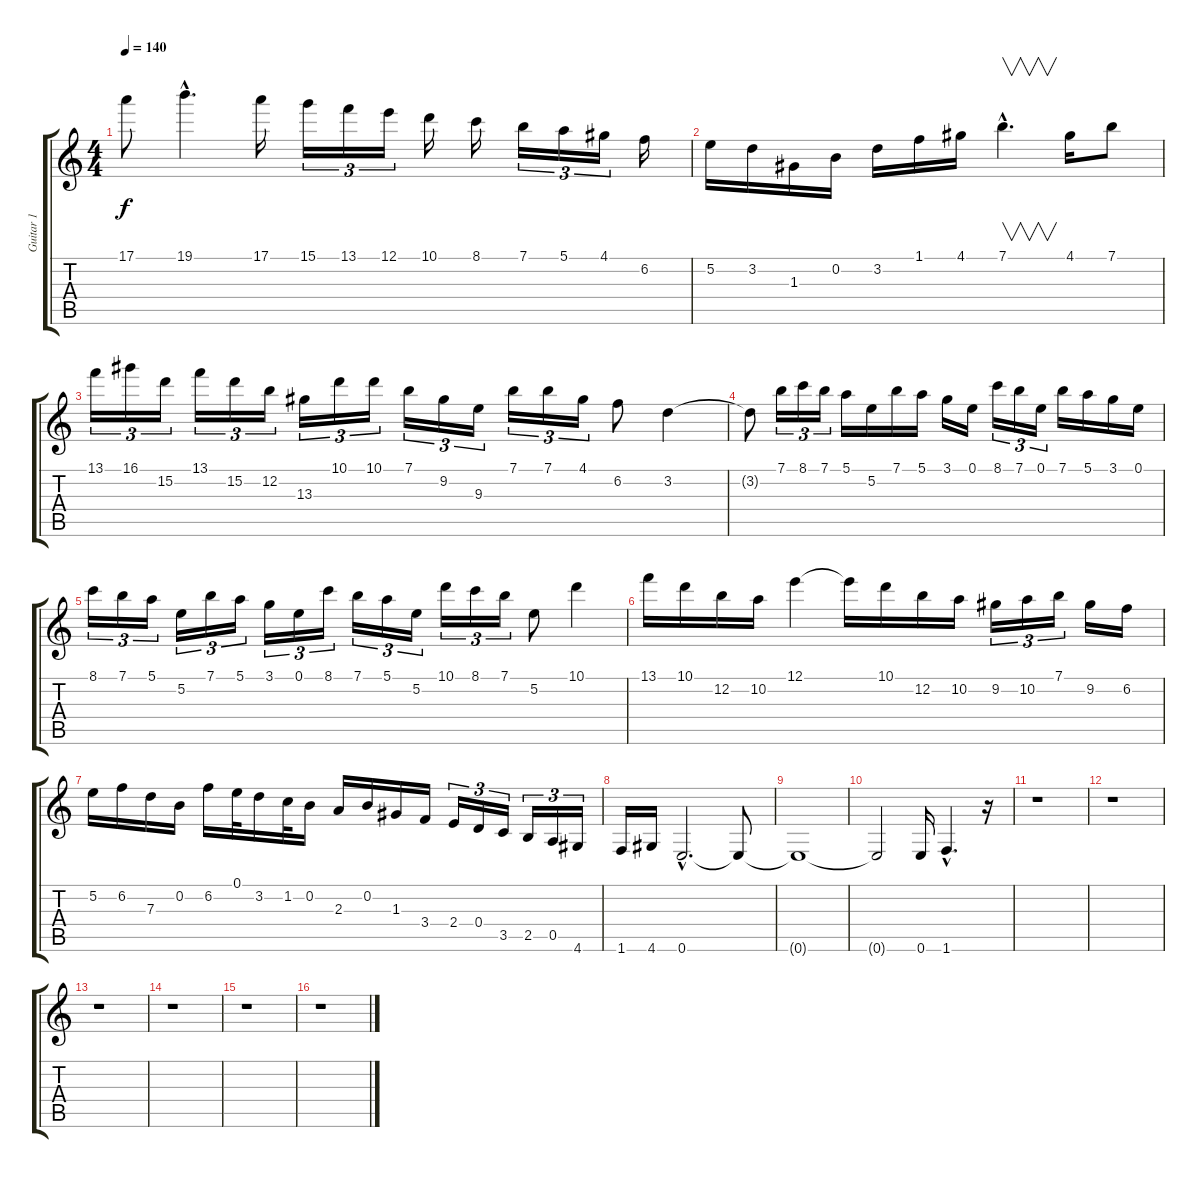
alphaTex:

\track ("Guitar 1" "Guitar 1") {instrument overdrivenguitar}
\staff {score tabs}
\tuning (E4 B3 G3 D3 A2 E2) {hide}
\ts (4 4)
\tempo 140
\clef g2
\ks c
17.1.8{dy f} 19.1{hac}.4{d} 17.1.16 15.1.16{tu (3 2)} 13.1.16{tu (3 2)} 12.1.16{tu (3 2)} 10.1.16 8.1.16 7.1.16{tu (3 2)} 5.1.16{tu (3 2)} 4.1.16{tu (3 2)} 6.2.16 |
5.2.16 3.2.16 1.3.16 0.2.16 3.2.16 1.1.16 4.1.16 7.1{hac}.4{v d} 4.1.16 7.1.8 |
13.1.16{tu (3 2)} 16.1.16{tu (3 2)} 15.2.16{tu (3 2)} 13.1.16{tu (3 2)} 15.2.16{tu (3 2)} 12.2.16{tu (3 2)} 13.3.16{tu (3 2)} 10.1.16{tu (3 2)} 10.1.16{tu (3 2)} 7.1.16{tu (3 2)} 9.2.16{tu (3 2)} 9.3.16{tu (3 2)} 7.1.16{tu (3 2)} 7.1.16{tu (3 2)} 4.1.16{tu (3 2)} 6.2.8 3.2.4 |
3.2{t}.8 7.1.16{tu (3 2)} 8.1.16{tu (3 2)} 7.1.16{tu (3 2)} 5.1.16 5.2.16 7.1.16 5.1.16 3.1.16 0.1.16 8.1.16{tu (3 2)} 7.1.16{tu (3 2)} 0.1.16{tu (3 2)} 7.1.16 5.1.16 3.1.16 0.1.16 |
8.1.16{tu (3 2)} 7.1.16{tu (3 2)} 5.1.16{tu (3 2)} 5.2.16{tu (3 2)} 7.1.16{tu (3 2)} 5.1.16{tu (3 2)} 3.1.16{tu (3 2)} 0.1.16{tu (3 2)} 8.1.16{tu (3 2)} 7.1.16{tu (3 2)} 5.1.16{tu (3 2)} 5.2.16{tu (3 2)} 10.1.16{tu (3 2)} 8.1.16{tu (3 2)} 7.1.16{tu (3 2)} 5.2.8 10.1.4 |
13.1.16 10.1.16 12.2.16 10.2.16 12.1.4 12.1{t}.16 10.1.16 12.2.16 10.2.16 9.2.16{tu (3 2)} 10.2.16{tu (3 2)} 7.1.16{tu (3 2)} 9.2.16 6.2.16 |
5.2.16 6.2.16 7.3.16 0.2.16 6.2.16 0.1.32 3.2.16 1.2.32 0.2.16 2.3.16 0.2.16 1.3.16 3.4.16 2.4.16{tu (3 2)} 0.4.16{tu (3 2)} 3.5.16{tu (3 2)} 2.5.16{tu (3 2)} 0.5.16{tu (3 2)} 4.6.16{tu (3 2)} |
1.6.16 4.6.16 0.6{hac}.2{d} 0.6{t}.8 |
0.6{t}.1 |
0.6{t}.2 0.6.16 1.6{hac}.4{d} r.16 |
r.1 |
r.1 |
r.1 |
r.1 |
r.1 |
r.1
